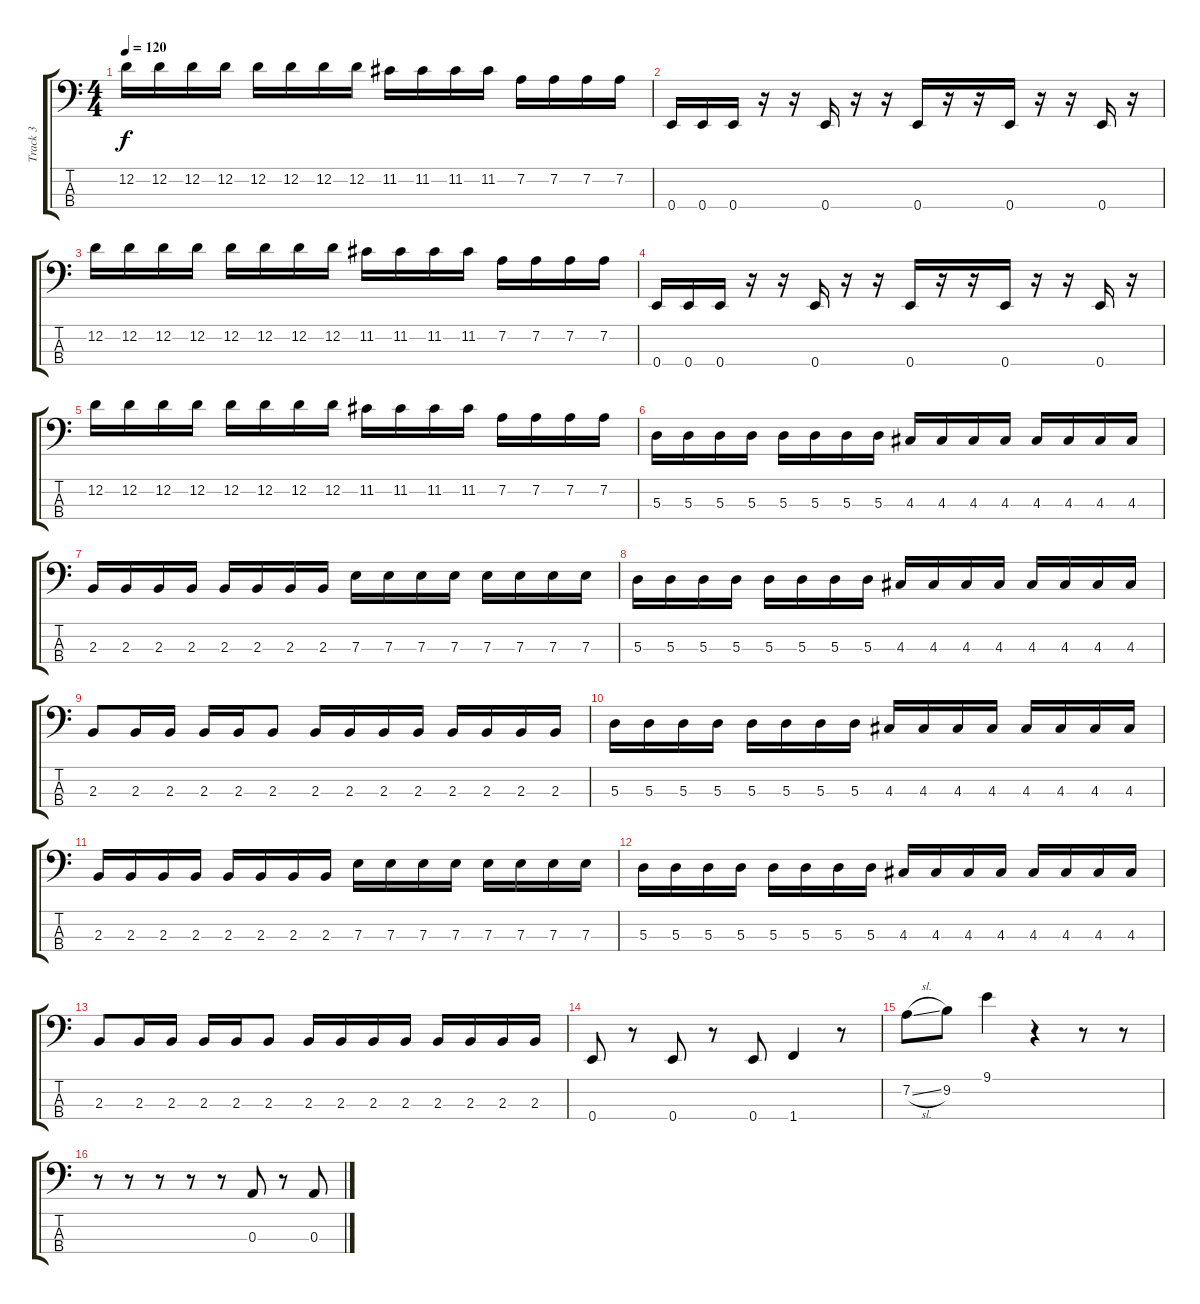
\track ("Track 3" "Track 3") {instrument electricbasspick}
\staff {score tabs}
\tuning (G2 D2 A1 E1) {hide}
\ts (4 4)
\tempo 120
\clef f4
\ks c
12.2.16{dy f} 12.2.16 12.2.16 12.2.16 12.2.16 12.2.16 12.2.16 12.2.16 11.2.16 11.2.16 11.2.16 11.2.16 7.2.16 7.2.16 7.2.16 7.2.16 |
0.4.16 0.4.16 0.4.16 r.16 r.16 0.4.16 r.16 r.16 0.4.16 r.16 r.16 0.4.16 r.16 r.16 0.4.16 r.16 |
12.2.16 12.2.16 12.2.16 12.2.16 12.2.16 12.2.16 12.2.16 12.2.16 11.2.16 11.2.16 11.2.16 11.2.16 7.2.16 7.2.16 7.2.16 7.2.16 |
0.4.16 0.4.16 0.4.16 r.16 r.16 0.4.16 r.16 r.16 0.4.16 r.16 r.16 0.4.16 r.16 r.16 0.4.16 r.16 |
12.2.16 12.2.16 12.2.16 12.2.16 12.2.16 12.2.16 12.2.16 12.2.16 11.2.16 11.2.16 11.2.16 11.2.16 7.2.16 7.2.16 7.2.16 7.2.16 |
5.3.16 5.3.16 5.3.16 5.3.16 5.3.16 5.3.16 5.3.16 5.3.16 4.3.16 4.3.16 4.3.16 4.3.16 4.3.16 4.3.16 4.3.16 4.3.16 |
2.3.16 2.3.16 2.3.16 2.3.16 2.3.16 2.3.16 2.3.16 2.3.16 7.3.16 7.3.16 7.3.16 7.3.16 7.3.16 7.3.16 7.3.16 7.3.16 |
5.3.16 5.3.16 5.3.16 5.3.16 5.3.16 5.3.16 5.3.16 5.3.16 4.3.16 4.3.16 4.3.16 4.3.16 4.3.16 4.3.16 4.3.16 4.3.16 |
2.3.8 2.3.16 2.3.16 2.3.16 2.3.16 2.3.8 2.3.16 2.3.16 2.3.16 2.3.16 2.3.16 2.3.16 2.3.16 2.3.16 |
5.3.16 5.3.16 5.3.16 5.3.16 5.3.16 5.3.16 5.3.16 5.3.16 4.3.16 4.3.16 4.3.16 4.3.16 4.3.16 4.3.16 4.3.16 4.3.16 |
2.3.16 2.3.16 2.3.16 2.3.16 2.3.16 2.3.16 2.3.16 2.3.16 7.3.16 7.3.16 7.3.16 7.3.16 7.3.16 7.3.16 7.3.16 7.3.16 |
5.3.16 5.3.16 5.3.16 5.3.16 5.3.16 5.3.16 5.3.16 5.3.16 4.3.16 4.3.16 4.3.16 4.3.16 4.3.16 4.3.16 4.3.16 4.3.16 |
2.3.8 2.3.16 2.3.16 2.3.16 2.3.16 2.3.8 2.3.16 2.3.16 2.3.16 2.3.16 2.3.16 2.3.16 2.3.16 2.3.16 |
0.4.8 r.8 0.4.8 r.8 0.4.8 1.4.4 r.8 |
7.2{sl}.8 9.2.8 9.1.4 r.4 r.8 r.8 |
r.8 r.8 r.8 r.8 r.8 0.3.8 r.8 0.3.8
